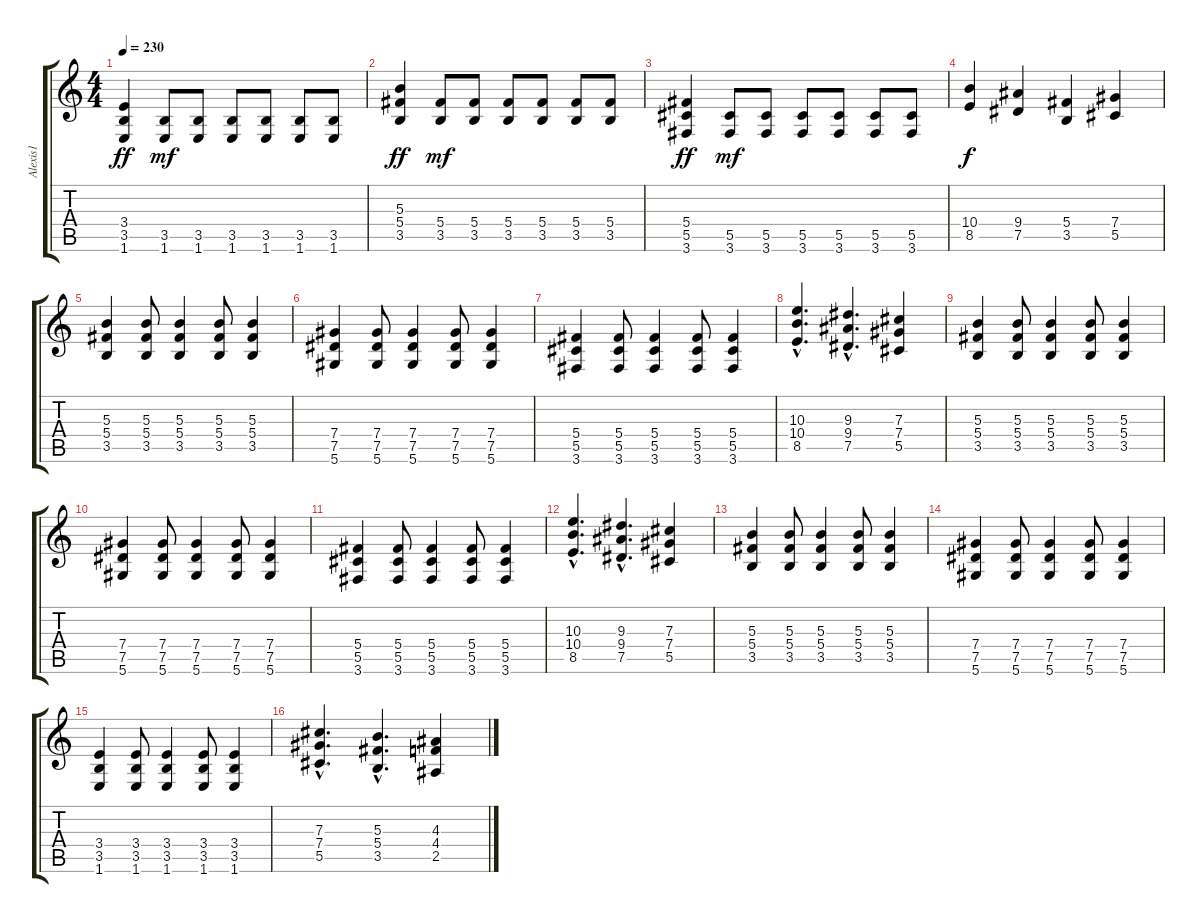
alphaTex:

\track ("Alexis1" "Alexis1") {instrument distortionguitar}
\staff {score tabs}
\tuning (Eb4 Bb3 Gb3 Db3 Ab2 Eb2) {hide}
\ts (4 4)
\tempo 230
\clef g2
\ks c
(3.4 3.5 1.6).4{dy ff} (3.5 1.6).8{dy mf} (3.5 1.6).8 (3.5 1.6).8 (3.5 1.6).8 (3.5 1.6).8 (3.5 1.6).8 |
(5.3 5.4 3.5).4{dy ff} (5.4 3.5).8{dy mf} (5.4 3.5).8 (5.4 3.5).8 (5.4 3.5).8 (5.4 3.5).8 (5.4 3.5).8 |
(5.4 5.5 3.6).4{dy ff} (5.5 3.6).8{dy mf} (5.5 3.6).8 (5.5 3.6).8 (5.5 3.6).8 (5.5 3.6).8 (5.5 3.6).8 |
(10.4 8.5).4{dy f} (9.4 7.5).4 (5.4 3.5).4 (7.4 5.5).4 |
(5.3 5.4 3.5).4 (5.3 5.4 3.5).8 (5.3 5.4 3.5).4 (5.3 5.4 3.5).8 (5.3 5.4 3.5).4 |
(7.4 7.5 5.6).4 (7.4 7.5 5.6).8 (7.4 7.5 5.6).4 (7.4 7.5 5.6).8 (7.4 7.5 5.6).4 |
(5.4 5.5 3.6).4 (5.4 5.5 3.6).8 (5.4 5.5 3.6).4 (5.4 5.5 3.6).8 (5.4 5.5 3.6).4 |
(10.3{hac} 10.4{hac} 8.5{hac}).4{d} (9.3{hac} 9.4{hac} 7.5{hac}).4{d} (7.3 7.4 5.5).4 |
(5.3 5.4 3.5).4 (5.3 5.4 3.5).8 (5.3 5.4 3.5).4 (5.3 5.4 3.5).8 (5.3 5.4 3.5).4 |
(7.4 7.5 5.6).4 (7.4 7.5 5.6).8 (7.4 7.5 5.6).4 (7.4 7.5 5.6).8 (7.4 7.5 5.6).4 |
(5.4 5.5 3.6).4 (5.4 5.5 3.6).8 (5.4 5.5 3.6).4 (5.4 5.5 3.6).8 (5.4 5.5 3.6).4 |
(10.3{hac} 10.4{hac} 8.5{hac}).4{d} (9.3{hac} 9.4{hac} 7.5{hac}).4{d} (7.3 7.4 5.5).4 |
(5.3 5.4 3.5).4 (5.3 5.4 3.5).8 (5.3 5.4 3.5).4 (5.3 5.4 3.5).8 (5.3 5.4 3.5).4 |
(7.4 7.5 5.6).4 (7.4 7.5 5.6).8 (7.4 7.5 5.6).4 (7.4 7.5 5.6).8 (7.4 7.5 5.6).4 |
(3.4 3.5 1.6).4 (3.4 3.5 1.6).8 (3.4 3.5 1.6).4 (3.4 3.5 1.6).8 (3.4 3.5 1.6).4 |
(7.3{hac} 7.4{hac} 5.5{hac}).4{d} (5.3{hac} 5.4{hac} 3.5{hac}).4{d} (4.3 4.4 2.5).4
